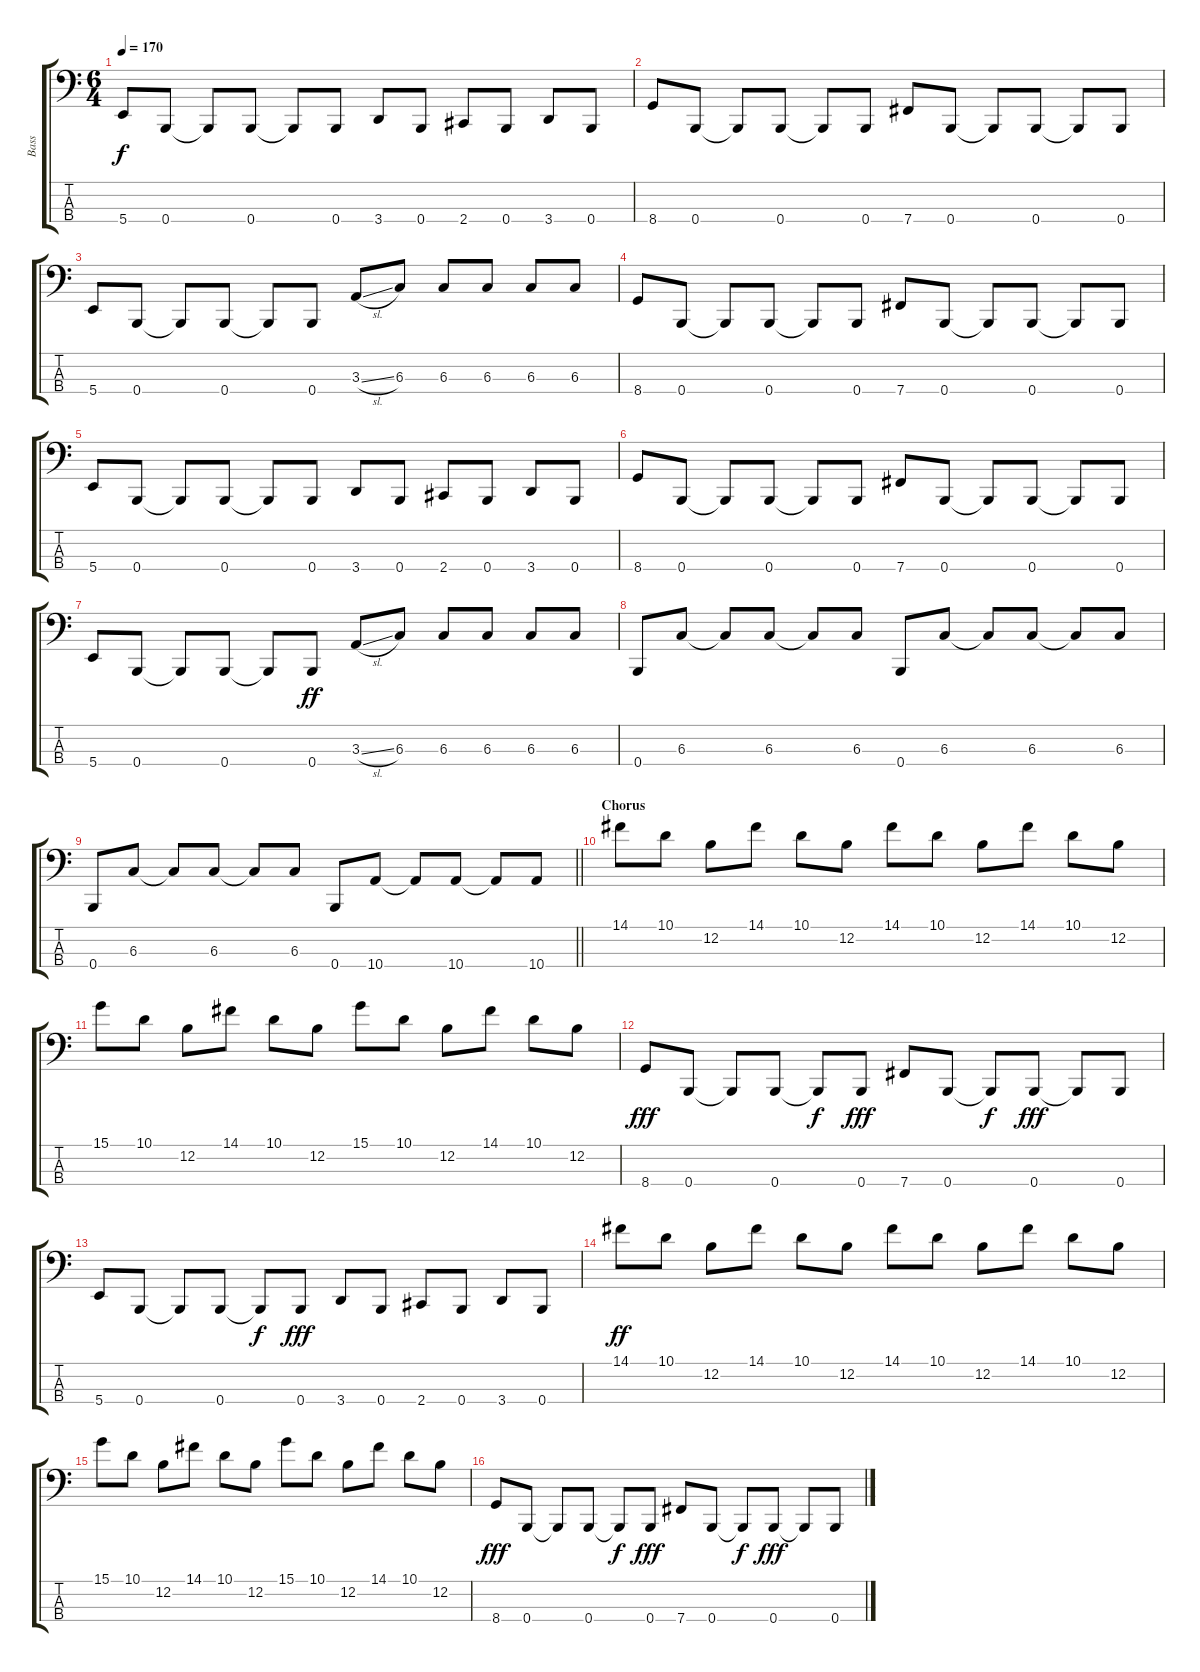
\track ("Bass" "Bass") {instrument electricbassfinger}
\staff {score tabs}
\tuning (E2 B1 Gb1 B0) {hide}
\ts (6 4)
\tempo 170
\clef f4
\ks c
5.4.8{dy f} 0.4.8 0.4{t}.8 0.4.8 0.4{t}.8 0.4.8 3.4.8 0.4.8 2.4.8 0.4.8 3.4.8 0.4.8 |
8.4.8 0.4.8 0.4{t}.8 0.4.8 0.4{t}.8 0.4.8 7.4.8 0.4.8 0.4{t}.8 0.4.8 0.4{t}.8 0.4.8 |
5.4.8 0.4.8 0.4{t}.8 0.4.8 0.4{t}.8 0.4.8 3.3{sl}.8 6.3.8 6.3.8 6.3.8 6.3.8 6.3.8 |
8.4.8 0.4.8 0.4{t}.8 0.4.8 0.4{t}.8 0.4.8 7.4.8 0.4.8 0.4{t}.8 0.4.8 0.4{t}.8 0.4.8 |
5.4.8 0.4.8 0.4{t}.8 0.4.8 0.4{t}.8 0.4.8 3.4.8 0.4.8 2.4.8 0.4.8 3.4.8 0.4.8 |
8.4.8 0.4.8 0.4{t}.8 0.4.8 0.4{t}.8 0.4.8 7.4.8 0.4.8 0.4{t}.8 0.4.8 0.4{t}.8 0.4.8 |
5.4.8 0.4.8 0.4{t}.8 0.4.8 0.4{t}.8 0.4.8{dy ff} 3.3{sl}.8 6.3.8 6.3.8 6.3.8 6.3.8 6.3.8 |
0.4.8 6.3.8 6.3{t}.8 6.3.8 6.3{t}.8 6.3.8 0.4.8 6.3.8 6.3{t}.8 6.3.8 6.3{t}.8 6.3.8 |
\barLineRight lightlight
0.4.8 6.3.8 6.3{t}.8 6.3.8 6.3{t}.8 6.3.8 0.4.8 10.4.8 10.4{t}.8 10.4.8 10.4{t}.8 10.4.8 |
\section ("" "Chorus")
14.1.8 10.1.8 12.2.8 14.1.8 10.1.8 12.2.8 14.1.8 10.1.8 12.2.8 14.1.8 10.1.8 12.2.8 |
15.1.8 10.1.8 12.2.8 14.1.8 10.1.8 12.2.8 15.1.8 10.1.8 12.2.8 14.1.8 10.1.8 12.2.8 |
8.4.8{dy fff} 0.4.8 0.4{t}.8 0.4.8 0.4{t}.8{dy f} 0.4.8{dy fff} 7.4.8 0.4.8 0.4{t}.8{dy f} 0.4.8{dy fff} 0.4{t}.8 0.4.8 |
5.4.8 0.4.8 0.4{t}.8 0.4.8 0.4{t}.8{dy f} 0.4.8{dy fff} 3.4.8 0.4.8 2.4.8 0.4.8 3.4.8 0.4.8 |
14.1.8{dy ff} 10.1.8 12.2.8 14.1.8 10.1.8 12.2.8 14.1.8 10.1.8 12.2.8 14.1.8 10.1.8 12.2.8 |
15.1.8 10.1.8 12.2.8 14.1.8 10.1.8 12.2.8 15.1.8 10.1.8 12.2.8 14.1.8 10.1.8 12.2.8 |
8.4.8{dy fff} 0.4.8 0.4{t}.8 0.4.8 0.4{t}.8{dy f} 0.4.8{dy fff} 7.4.8 0.4.8 0.4{t}.8{dy f} 0.4.8{dy fff} 0.4{t}.8 0.4.8
